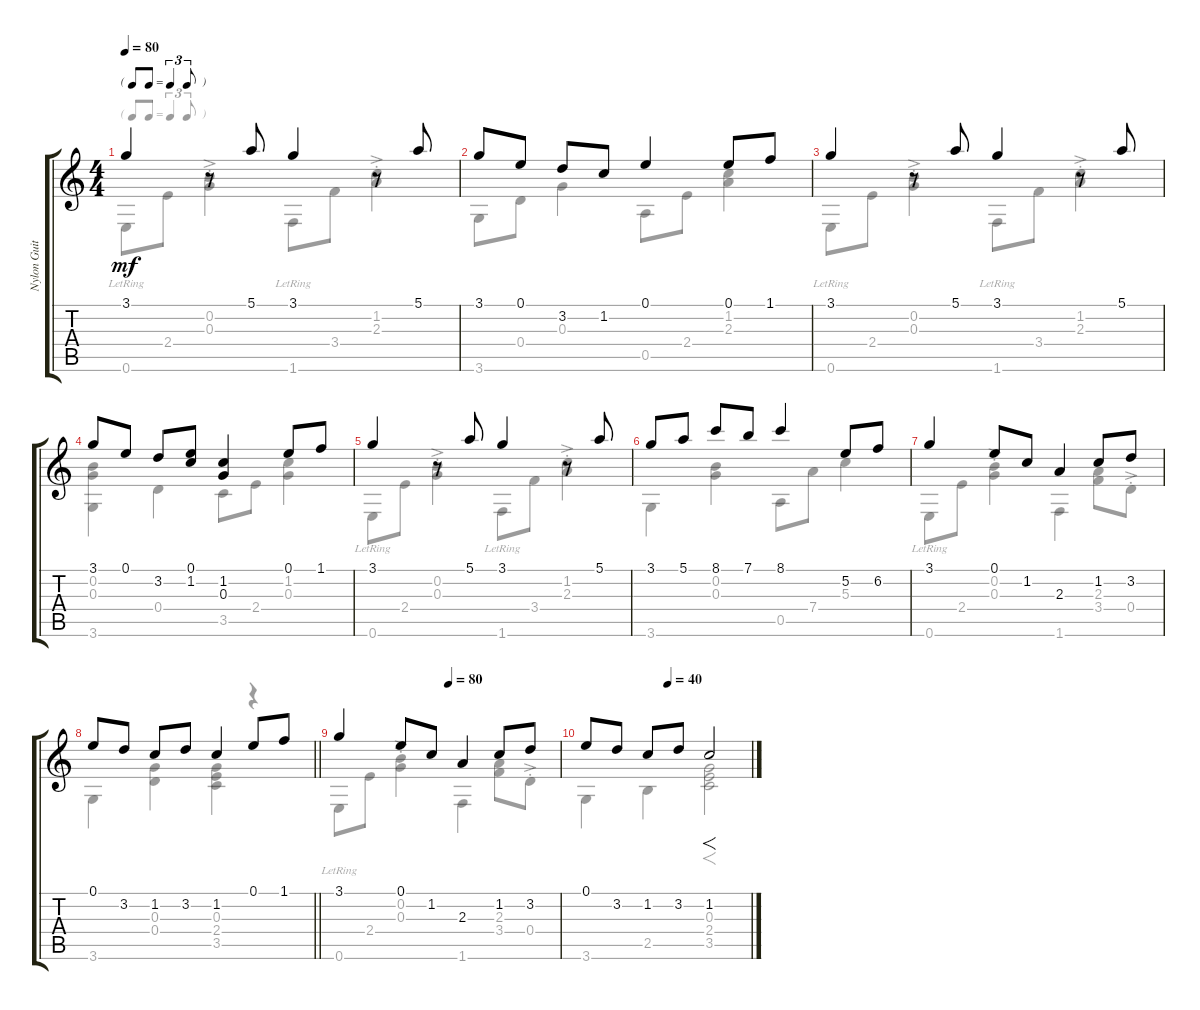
\track ("Nylon Guitar" "Nylon Guit") {instrument acousticguitarnylon}
\staff {score tabs}
\tuning (E4 B3 G3 D3 A2 E2) {hide}
\voice
\ts (4 4)
\tf triplet8th
\tempo 80
\clef g2
\ks c
3.1.4{dy mf} r.8 5.1.8 3.1.4 r.8 5.1.8 |
3.1.8 0.1.8 3.2.8 1.2.8 0.1.4 0.1.8 1.1.8 |
3.1.4 r.8 5.1.8 3.1.4 r.8 5.1.8 |
3.1.8 0.1.8 3.2.8 (0.1 1.2).8 (1.2 0.3).4 0.1.8 1.1.8 |
3.1.4 r.8 5.1.8 3.1.4 r.8 5.1.8 |
3.1.8 5.1.8 8.1.8 7.1.8 8.1.4 5.2.8 6.2.8 |
3.1.4 0.1.8 1.2.8 2.3.4 1.2.8 3.2.8 |
\barLineRight lightlight
0.1.8 3.2.8 1.2.8 3.2.8 1.2.4 0.1.8 1.1.8 |
\tempo (80 0.5)
3.1.4 0.1.8 1.2.8 2.3.4 1.2.8 3.2.8 |
\tempo (40 0.5)
0.1.8 3.2.8 1.2.8 3.2.8 1.2.2{f}
\voice
\clef g2
\ottava regular
\simile none
\ks c
0.6{lr}.8{dy mf} 2.4.8 (0.2 0.3{ac st}).4 1.6{lr}.8 3.4.8 (1.2 2.3{ac st}).4 |
3.6.8 0.4.8 0.3.4 0.5.8 2.4.8 (1.2 2.3).4 |
0.6{lr}.8 2.4.8 (0.2 0.3{ac st}).4 1.6{lr}.8 3.4.8 (1.2 2.3{ac st}).4 |
(0.2 0.3 3.6).4 0.4.4 3.5.8 2.4.8 (1.2 0.3).4 |
0.6{lr}.8 2.4.8 (0.2 0.3{ac st}).4 1.6{lr}.8 3.4.8 (1.2 2.3{ac st}).4 |
3.6.4 (0.2 0.3).4 0.5.8 7.4.8 5.3.4 |
0.6{lr}.8 2.4.8 (0.2 0.3{ac st}).4 1.6.4 (2.3 3.4).8 0.4{ac st}.8 |
\barLineRight lightlight
3.6.4 (0.3 0.4).4 (0.3 2.4 3.5).4 r.4 |
0.6{lr}.8 2.4.8 (0.2 0.3{ac st}).4 1.6.4 (2.3 3.4).8 0.4{ac st}.8 |
3.6.4 2.5.4 (0.3 2.4 3.5).2{f}
